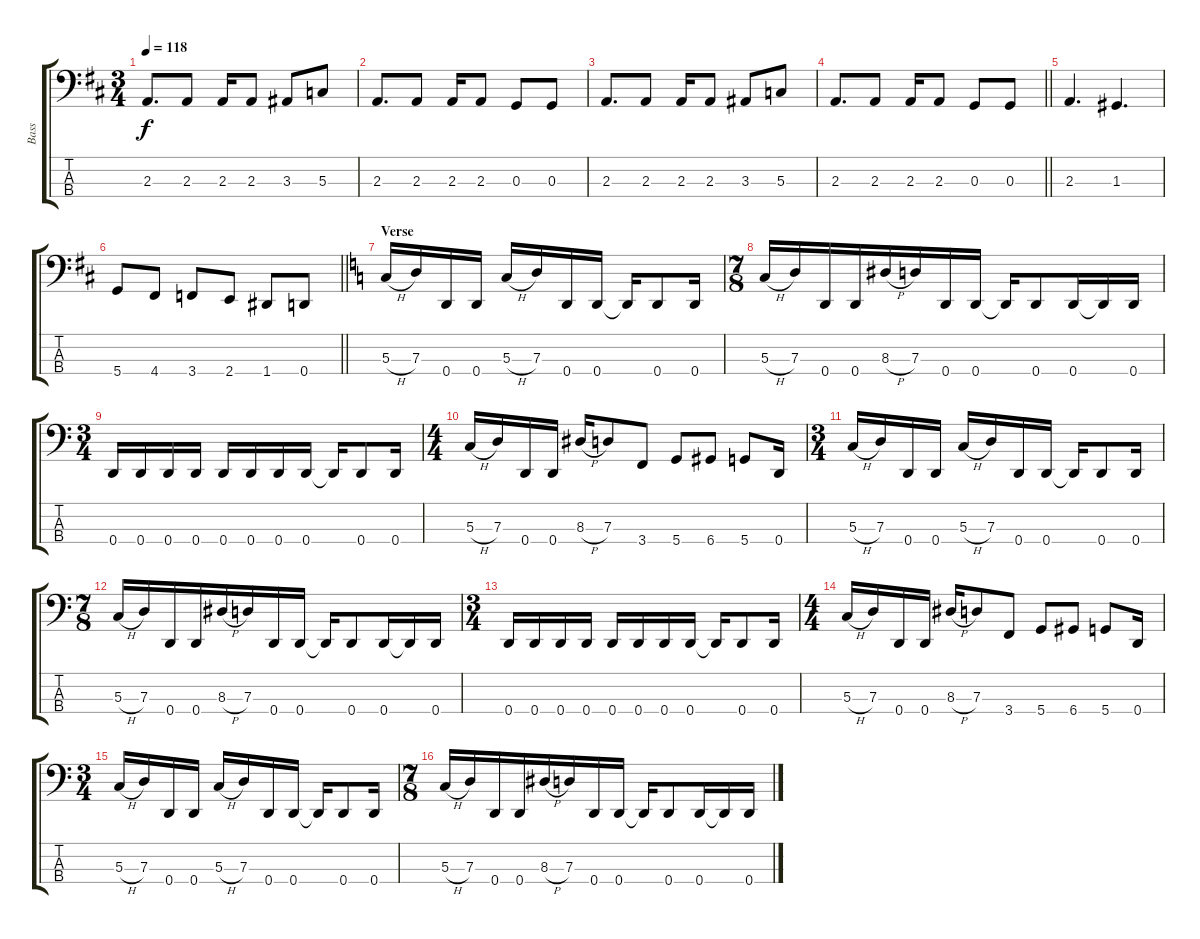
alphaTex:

\track ("Bass" "Bass") {instrument electricbasspick}
\staff {score tabs}
\tuning (F2 C2 G1 D1) {hide}
\ts (3 4)
\tempo 118
\clef f4
\ks bminor
2.3.8{d dy f} 2.3.8 2.3.16 2.3.8 3.3.8 5.3.8 |
2.3.8{d} 2.3.8 2.3.16 2.3.8 0.3.8 0.3.8 |
2.3.8{d} 2.3.8 2.3.16 2.3.8 3.3.8 5.3.8 |
\barLineRight lightlight
2.3.8{d} 2.3.8 2.3.16 2.3.8 0.3.8 0.3.8 |
2.3.4{d} 1.3.4{d} |
\barLineRight lightlight
5.4.8 4.4.8 3.4.8 2.4.8 1.4.8 0.4.8 |
\section ("" "Verse")
\ks aminor
5.3{h}.16 7.3.16 0.4.16 0.4.16 5.3{h}.16 7.3.16 0.4.16 0.4.16 0.4{t}.16 0.4.8 0.4.16 |
\ts (7 8)
5.3{h}.16 7.3.16 0.4.16 0.4.16 8.3{h}.16 7.3.16 0.4.16 0.4.16 0.4{t}.16 0.4.8 0.4.16 0.4{t}.16 0.4.16 |
\ts (3 4)
0.4.16 0.4.16 0.4.16 0.4.16 0.4.16 0.4.16 0.4.16 0.4.16 0.4{t}.16 0.4.8 0.4.16 |
\ts (4 4)
5.3{h}.16 7.3.16 0.4.16 0.4.16 8.3{h}.16 7.3.8 3.4.8 5.4.8 6.4.8 5.4.8 0.4.16 |
\ts (3 4)
5.3{h}.16 7.3.16 0.4.16 0.4.16 5.3{h}.16 7.3.16 0.4.16 0.4.16 0.4{t}.16 0.4.8 0.4.16 |
\ts (7 8)
5.3{h}.16 7.3.16 0.4.16 0.4.16 8.3{h}.16 7.3.16 0.4.16 0.4.16 0.4{t}.16 0.4.8 0.4.16 0.4{t}.16 0.4.16 |
\ts (3 4)
0.4.16 0.4.16 0.4.16 0.4.16 0.4.16 0.4.16 0.4.16 0.4.16 0.4{t}.16 0.4.8 0.4.16 |
\ts (4 4)
5.3{h}.16 7.3.16 0.4.16 0.4.16 8.3{h}.16 7.3.8 3.4.8 5.4.8 6.4.8 5.4.8 0.4.16 |
\ts (3 4)
5.3{h}.16 7.3.16 0.4.16 0.4.16 5.3{h}.16 7.3.16 0.4.16 0.4.16 0.4{t}.16 0.4.8 0.4.16 |
\ts (7 8)
5.3{h}.16 7.3.16 0.4.16 0.4.16 8.3{h}.16 7.3.16 0.4.16 0.4.16 0.4{t}.16 0.4.8 0.4.16 0.4{t}.16 0.4.16
